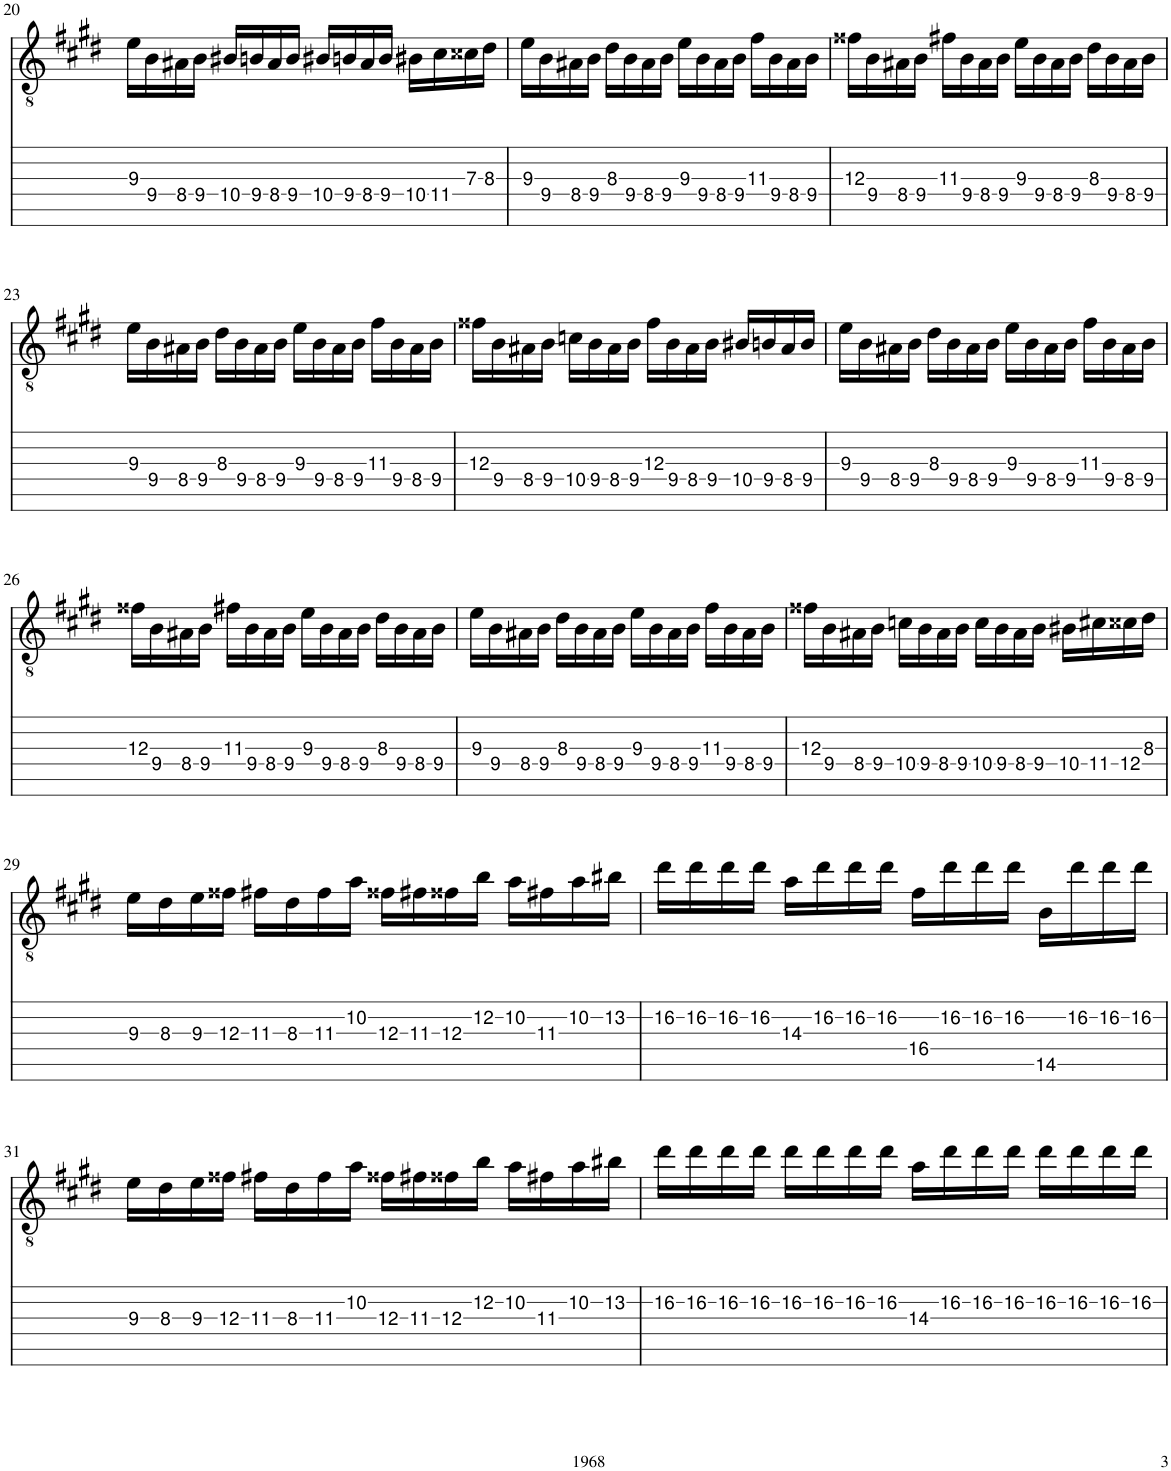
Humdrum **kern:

**kern	**kern
*part1	*part1
*staff2	*staff1
*I"Electric Guitar	*
*I'El. Guit.	*
!!LO:PB:g=z
*	*clefGv2
*k[f#c#g#d#]	*k[f#c#g#d#]
*M4/4	*M4/4
=20	=20
16eLL	16e\LL
16BJ	16B\
16A#L	16A#X\
16BJJ	16B\JJ
16B#LL	16B#X/LL
16BJ	16Bn/
16A#L	16A#/
16BJJ	16B/JJ
16B#LL	16B#X/LL
16BJ	16Bn/
16A#L	16A#/
16BJJ	16B/JJ
16B#LL	16B#X\LL
16c#J	16c#\
16c##L	16c##X\
16d#JJ	16d#\JJ
=21	=21
16eLL	16e\LL
16BJ	16B\
16A#L	16A#X\
16BJJ	16B\JJ
16d#LL	16d#\LL
16BJ	16B\
16A#L	16A#\
16BJJ	16B\JJ
16eLL	16e\LL
16BJ	16B\
16A#L	16A#\
16BJJ	16B\JJ
16f#LL	16f#\LL
16BJ	16B\
16A#L	16A#\
16BJJ	16B\JJ
=22	=22
16f##LL	16f##X\LL
16BJ	16B\
16A#L	16A#X\
16BJJ	16B\JJ
16f#LL	16f#X\LL
16BJ	16B\
16A#L	16A#\
16BJJ	16B\JJ
16eLL	16e\LL
16BJ	16B\
16A#L	16A#\
16BJJ	16B\JJ
16d#LL	16d#\LL
16BJ	16B\
16A#L	16A#\
16BJJ	16B\JJ
!!LO:LB:g=z
=23	=23
16eLL	16e\LL
16BJ	16B\
16A#L	16A#X\
16BJJ	16B\JJ
16d#LL	16d#\LL
16BJ	16B\
16A#L	16A#\
16BJJ	16B\JJ
16eLL	16e\LL
16BJ	16B\
16A#L	16A#\
16BJJ	16B\JJ
16f#LL	16f#\LL
16BJ	16B\
16A#L	16A#\
16BJJ	16B\JJ
=24	=24
16f##LL	16f##X\LL
16BJ	16B\
16A#L	16A#X\
16BJJ	16B\JJ
16cLL	16cn\LL
16BJ	16B\
16A#L	16A#\
16BJJ	16B\JJ
16f##LL	16f##\LL
16BJ	16B\
16A#L	16A#\
16BJJ	16B\JJ
16B#LL	16B#X/LL
16BJ	16Bn/
16A#L	16A#/
16BJJ	16B/JJ
=25	=25
16eLL	16e\LL
16BJ	16B\
16A#L	16A#X\
16BJJ	16B\JJ
16d#LL	16d#\LL
16BJ	16B\
16A#L	16A#\
16BJJ	16B\JJ
16eLL	16e\LL
16BJ	16B\
16A#L	16A#\
16BJJ	16B\JJ
16f#LL	16f#\LL
16BJ	16B\
16A#L	16A#\
16BJJ	16B\JJ
!!LO:LB:g=z
=26	=26
16f##LL	16f##X\LL
16BJ	16B\
16A#L	16A#X\
16BJJ	16B\JJ
16f#LL	16f#X\LL
16BJ	16B\
16A#L	16A#\
16BJJ	16B\JJ
16eLL	16e\LL
16BJ	16B\
16A#L	16A#\
16BJJ	16B\JJ
16d#LL	16d#\LL
16BJ	16B\
16A#L	16A#\
16BJJ	16B\JJ
=27	=27
16eLL	16e\LL
16BJ	16B\
16A#L	16A#X\
16BJJ	16B\JJ
16d#LL	16d#\LL
16BJ	16B\
16A#L	16A#\
16BJJ	16B\JJ
16eLL	16e\LL
16BJ	16B\
16A#L	16A#\
16BJJ	16B\JJ
16f#LL	16f#\LL
16BJ	16B\
16A#L	16A#\
16BJJ	16B\JJ
=28	=28
16f##LL	16f##X\LL
16BJ	16B\
16A#L	16A#X\
16BJJ	16B\JJ
16cLL	16cn\LL
16BJ	16B\
16A#L	16A#\
16BJJ	16B\JJ
16cLL	16c\LL
16BJ	16B\
16A#L	16A#\
16BJJ	16B\JJ
16B#LL	16B#X\LL
16c#J	16c#X\
16c##L	16c##X\
16d#JJ	16d#\JJ
!!LO:LB:g=z
=29	=29
16eLL	16e\LL
16d#J	16d#\
16eL	16e\
16f##JJ	16f##X\JJ
16f#LL	16f#X\LL
16d#J	16d#\
16f#L	16f#\
16aJJ	16a\JJ
16f##LL	16f##X\LL
16f#J	16f#X\
16f##L	16f##X\
16bJJ	16b\JJ
16aLL	16a\LL
16f#J	16f#X\
16aL	16a\
16b#JJ	16b#X\JJ
=30	=30
16dd#LL	16dd#\LL
16dd#J	16dd#\
16dd#L	16dd#\
16dd#JJ	16dd#\JJ
16aLL	16a\LL
16dd#J	16dd#\
16dd#L	16dd#\
16dd#JJ	16dd#\JJ
16f#LL	16f#\LL
16dd#J	16dd#\
16dd#L	16dd#\
16dd#JJ	16dd#\JJ
16BLL	16B\LL
16dd#J	16dd#\
16dd#L	16dd#\
16dd#JJ	16dd#\JJ
!!LO:LB:g=z
=31	=31
16eLL	16e\LL
16d#J	16d#\
16eL	16e\
16f##JJ	16f##X\JJ
16f#LL	16f#X\LL
16d#J	16d#\
16f#L	16f#\
16aJJ	16a\JJ
16f##LL	16f##X\LL
16f#J	16f#X\
16f##L	16f##X\
16bJJ	16b\JJ
16aLL	16a\LL
16f#J	16f#X\
16aL	16a\
16b#JJ	16b#X\JJ
=32	=32
16dd#LL	16dd#\LL
16dd#J	16dd#\
16dd#L	16dd#\
16dd#JJ	16dd#\JJ
16dd#LL	16dd#\LL
16dd#J	16dd#\
16dd#L	16dd#\
16dd#JJ	16dd#\JJ
16aLL	16a\LL
16dd#J	16dd#\
16dd#L	16dd#\
16dd#JJ	16dd#\JJ
16dd#LL	16dd#\LL
16dd#J	16dd#\
16dd#L	16dd#\
16dd#JJ	16dd#\JJ
=	=
*-	*-
